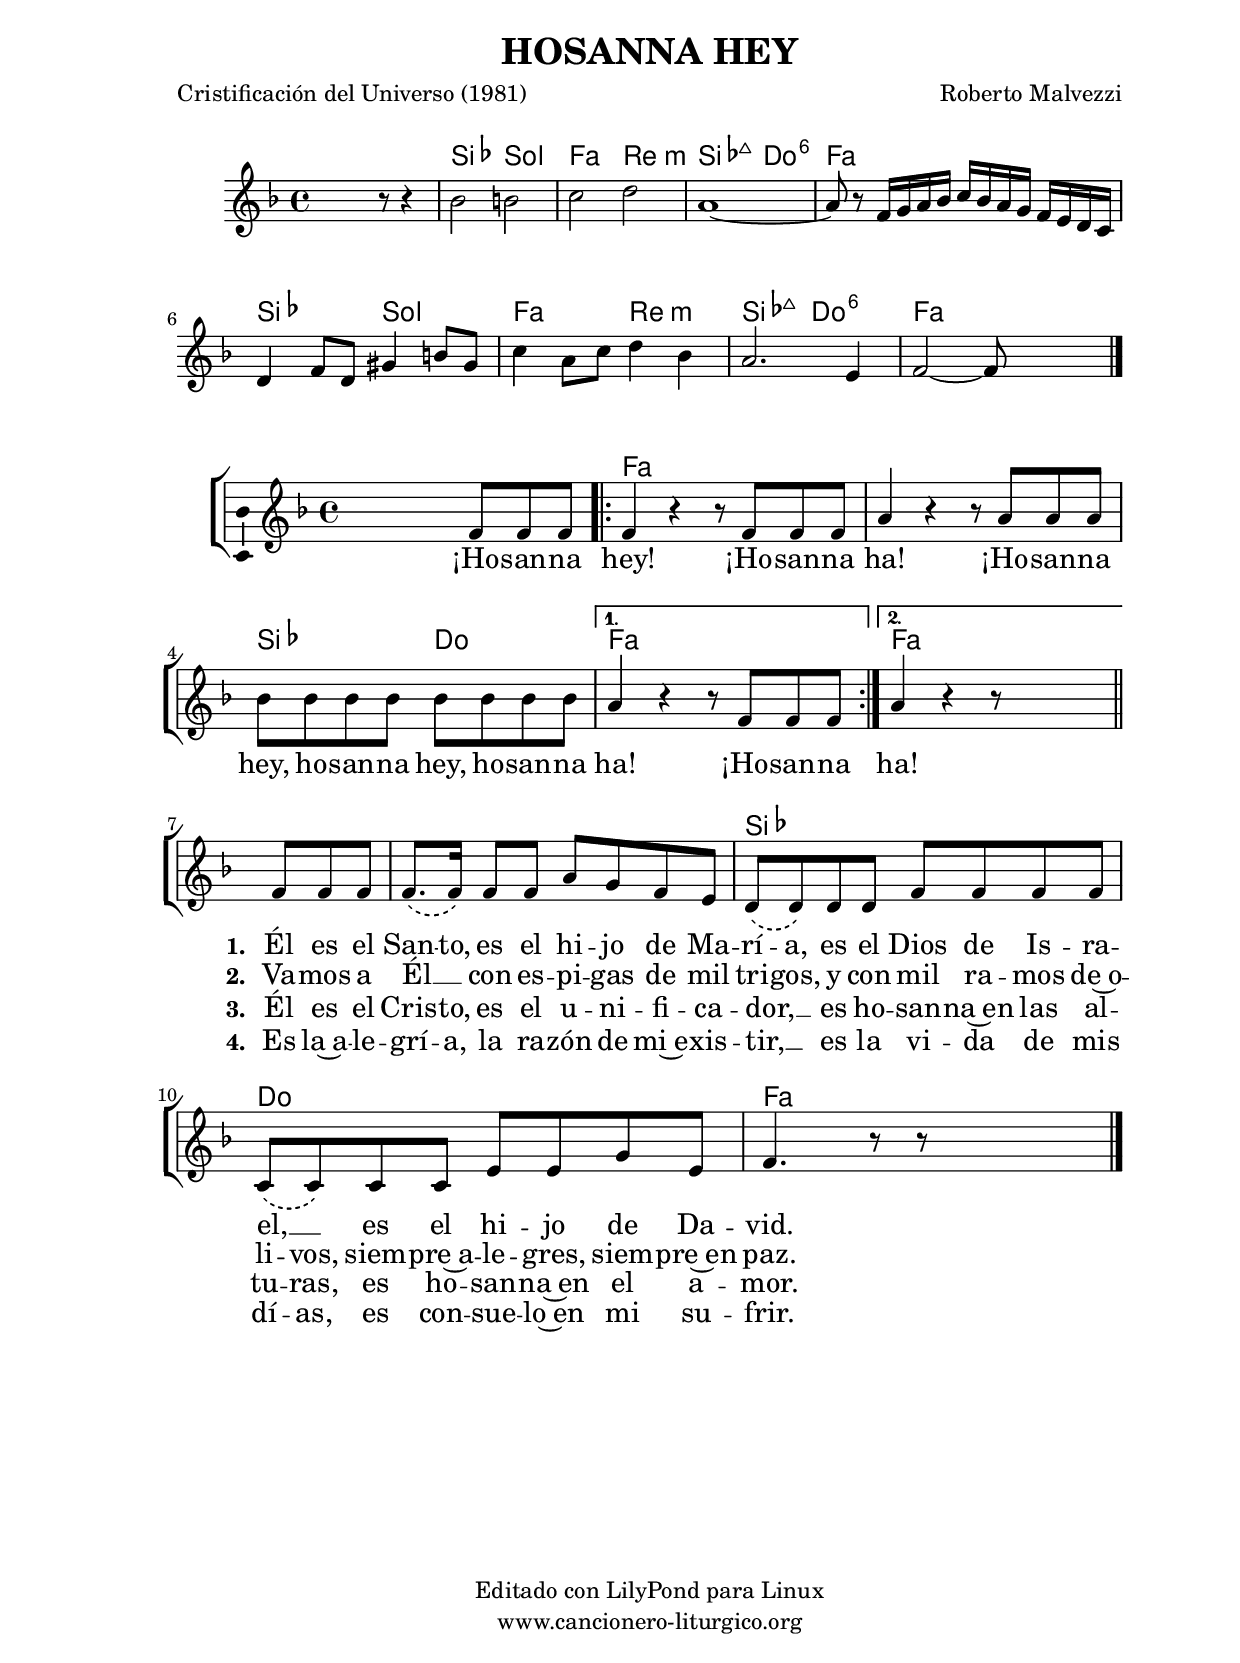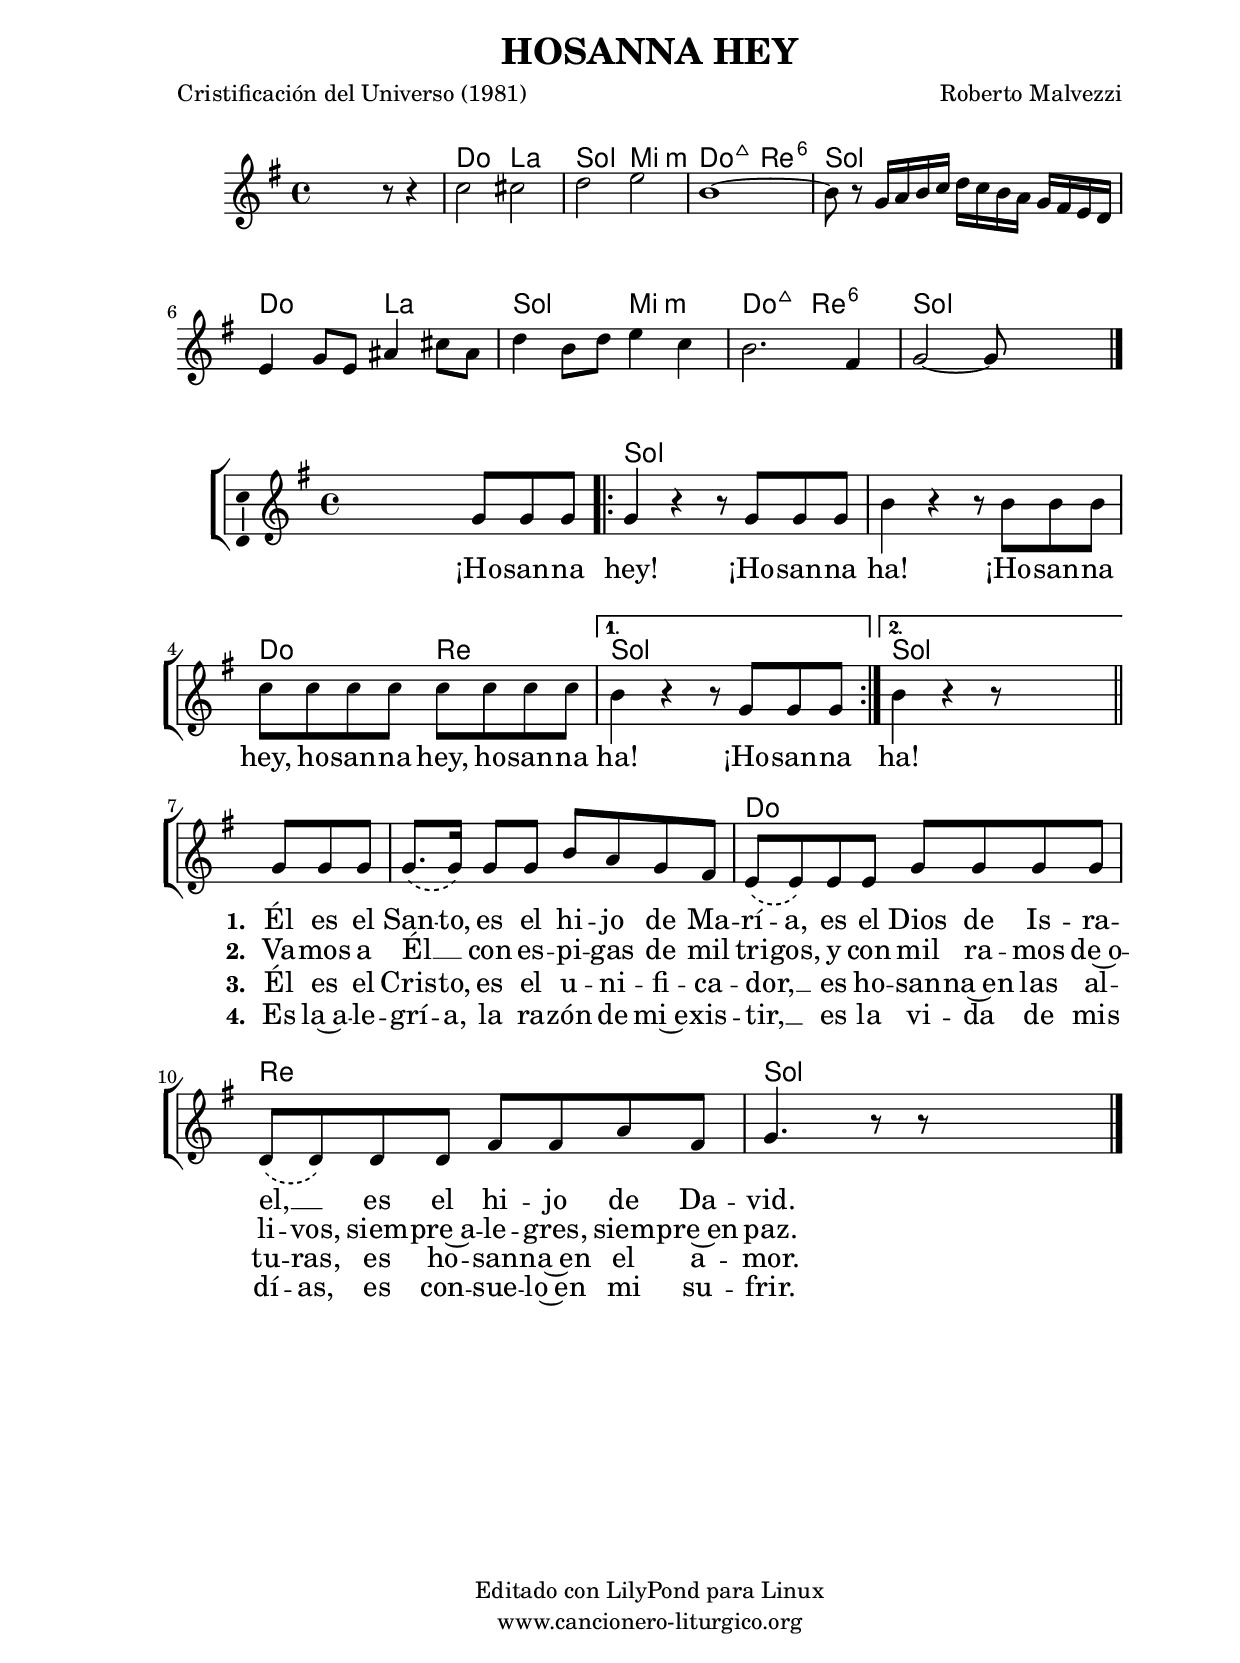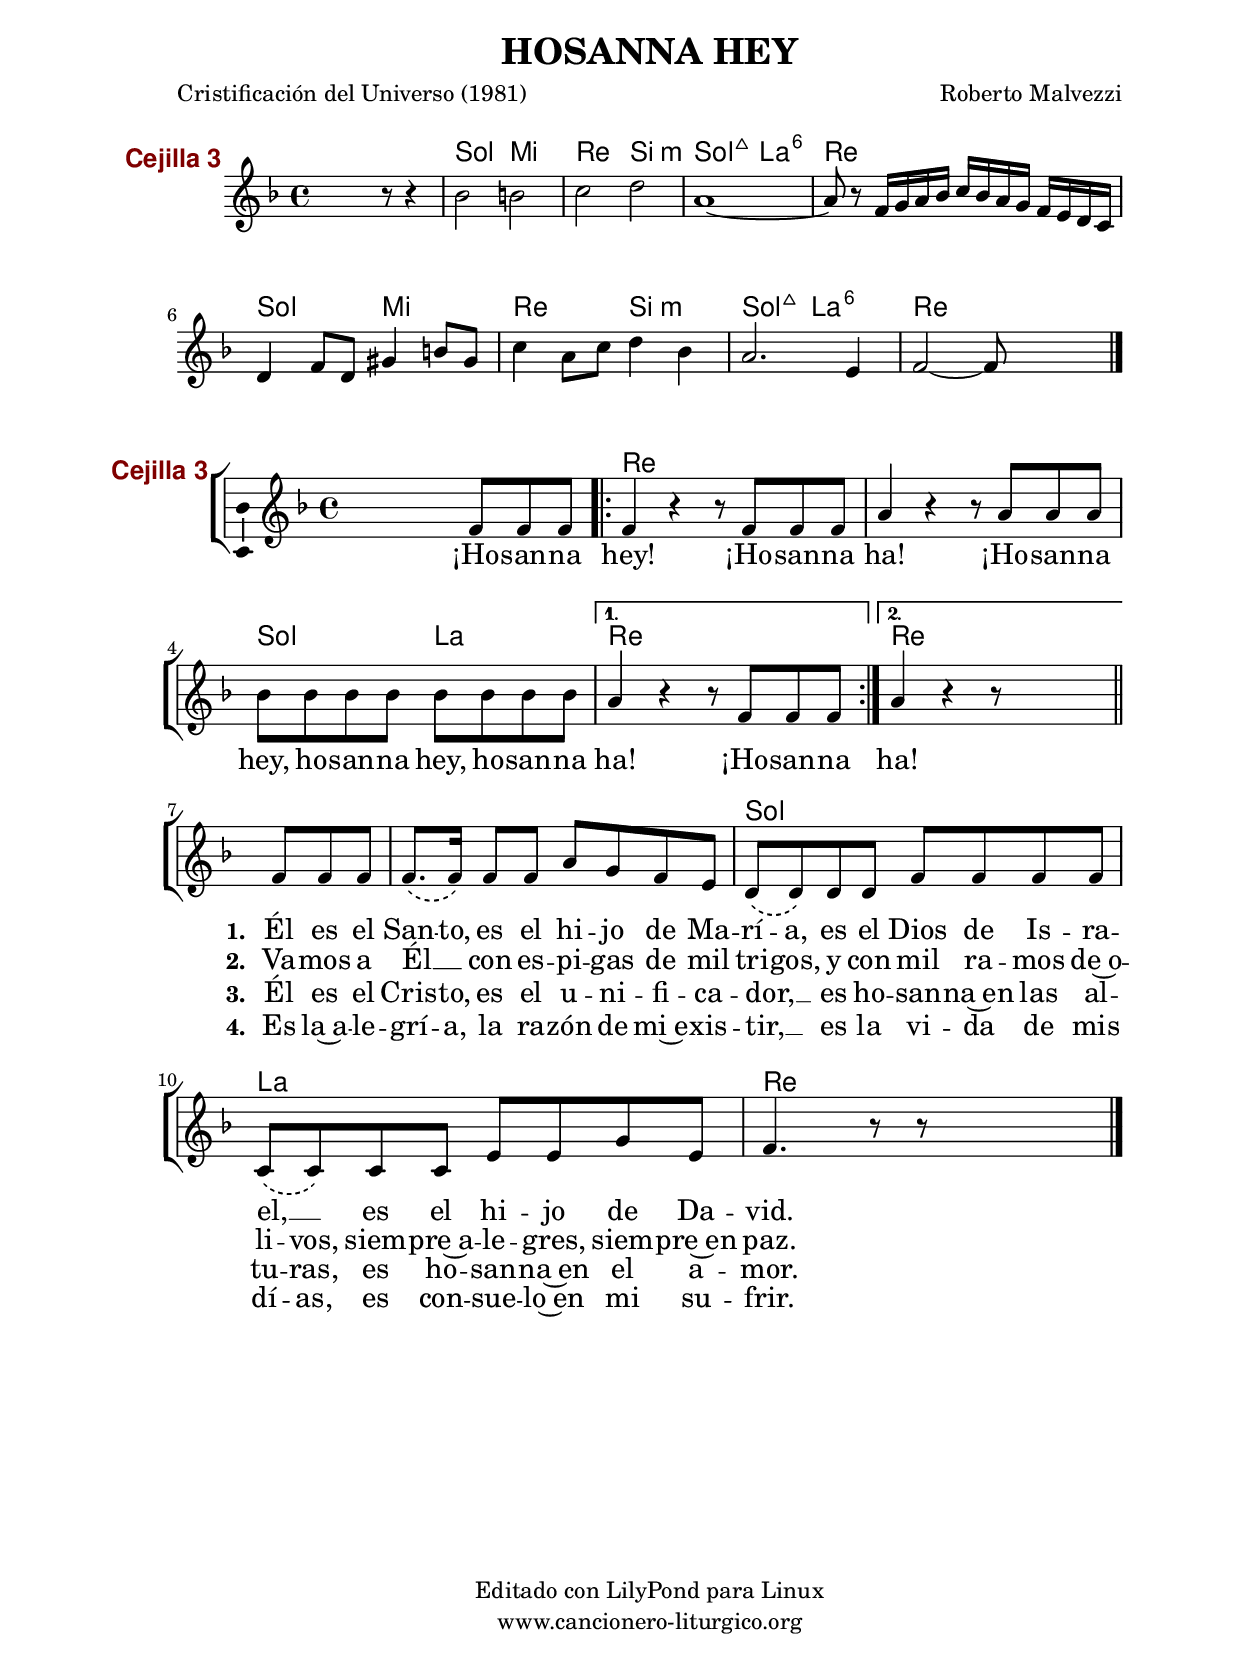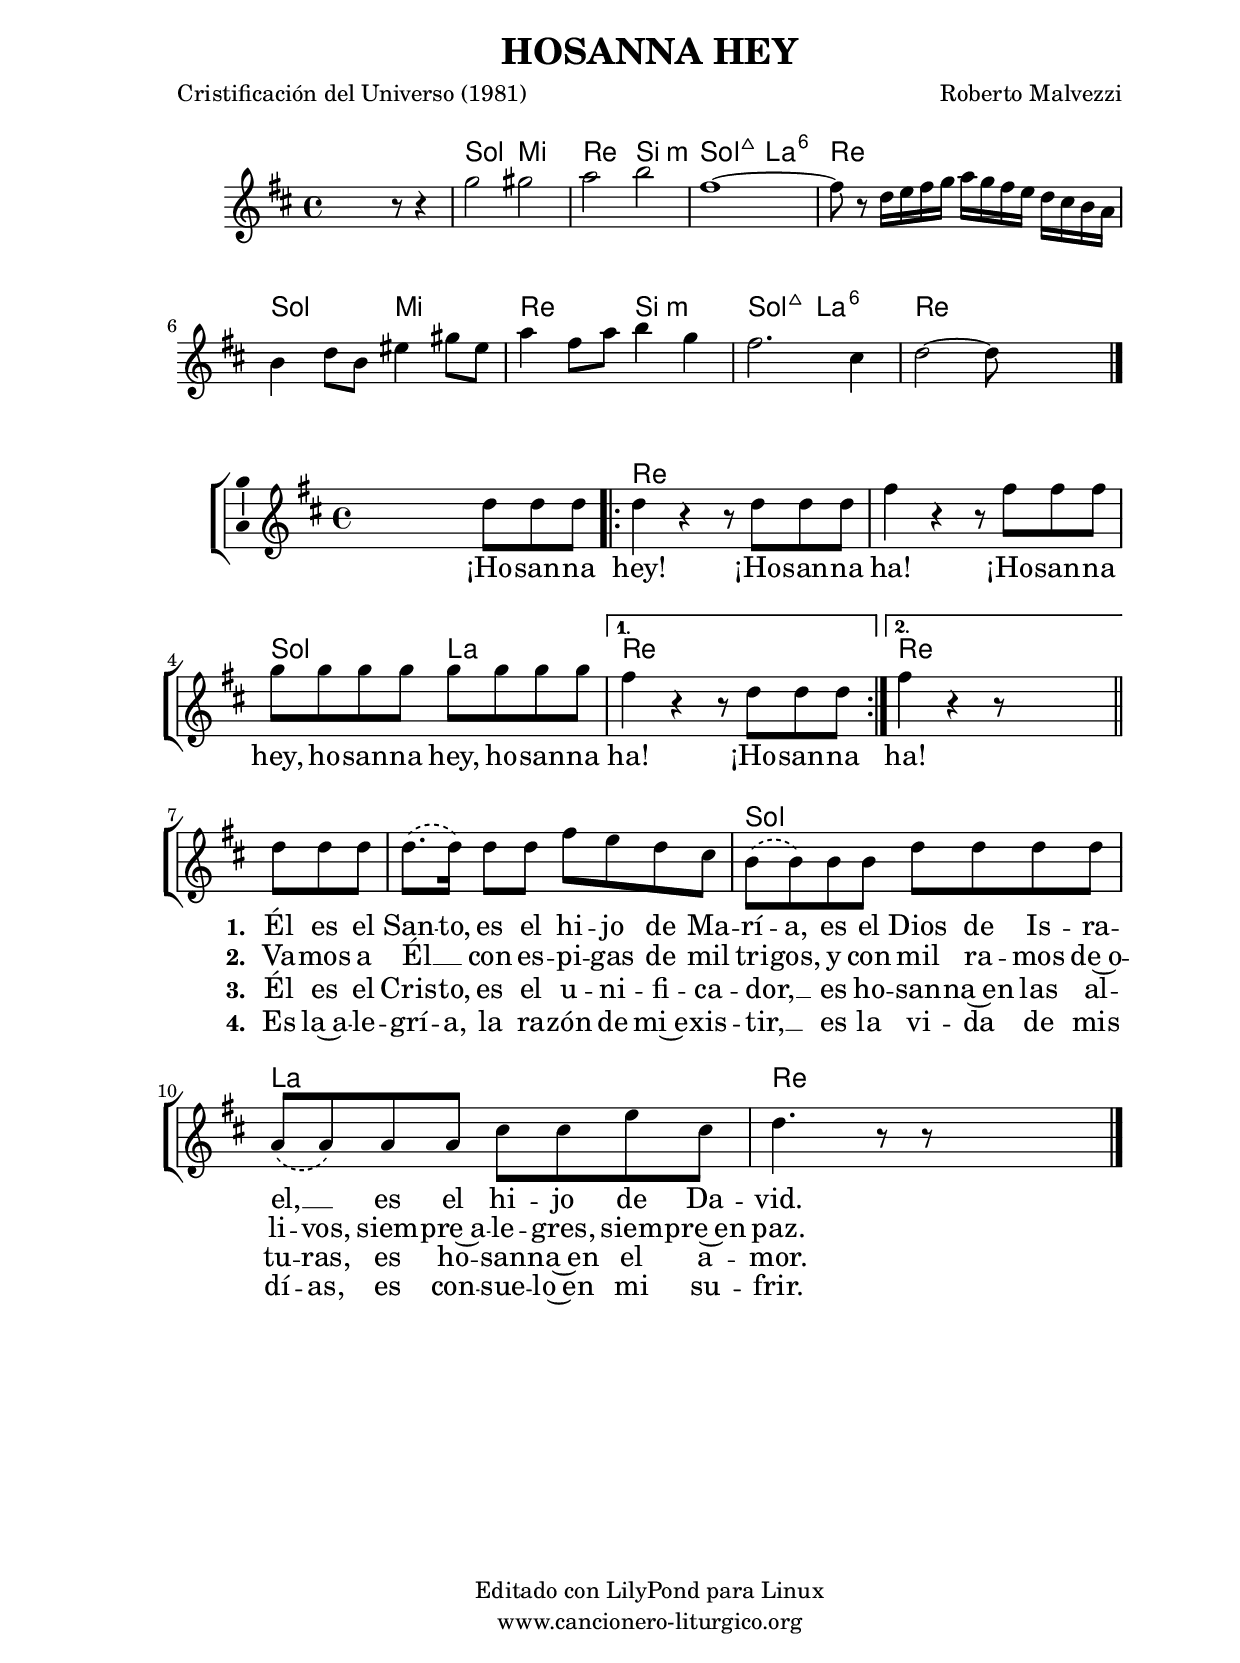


%versión de lilypond para la que se ha escrito esta partitura:
\version "2.16.0"

	%Tamaño papel
	#(set-default-paper-size "a4")
	%Tamaño partitura
	#(set-global-staff-size 20)
	%No responde al pulsar sobre una nota
	#(ly:set-option 'point-and-click #f)

%parámetros del encabezamiento:
\header {
	title = "HOSANNA HEY"
	subtitle = ""
	composer = "Roberto Malvezzi"
	poet = "Cristificación del Universo (1981)"
%	meter = "Tono original: Sol M"
	arranger = ""
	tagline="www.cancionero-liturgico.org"
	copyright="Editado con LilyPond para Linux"
	tiempo = "Cuaresma"
	usos = "Entrada, Comunión"
	letra = ""
	}

%parámetros asociados al papel:
\paper  {
	oddHeaderMarkup = \markup {\fill-line { \on-the-fly #not-first-page \fromproperty #'header:title \on-the-fly #not-first-page \fromproperty #'header:composer }}
	evenHeaderMarkup = \markup {\fill-line { \fromproperty #'header:composer \fromproperty #'header:title }}
	#(set-paper-size "a4")
	print-page-number = ##f
	first-page-number = 1
	print-first-page-number = ##f
%	head-separation = 3.0 \cm
	top-margin = 2.0 \cm
	bottom-margin = 0.5\cm
%%%	bottom-margin = -2.0\cm
	left-margin = 3.0 \cm
	line-width = 16.0 \cm 
	indent = 8\mm
	interscoreline = 2.\mm
	between-system-space = 15\mm
%	para que las partituras no llenen la hoja:
	ragged-bottom = ##t
%	idem para la última hoja:
	ragged-last-bottom = ##f
%	para que las partituras llenen el ancho del papel:
	ragged-last = ##f
	after-title-space = 2.5 \cm
%page-count=1
%system-count=8

	%Flexible Vertical Spacing
%	markup-markup-spacing =
%	#'((basic-distance . 15) (minimum-distance . 15) (padding . 3))
	markup-system-spacing =
	#'((basic-distance . 15) (minimum-distance . 15) (padding . 3))
	system-system-spacing =
	#'((basic-distance . 15) (minimum-distance . 15) (padding . 3))
	score-system-spacing =
	#'((basic-distance . 15) (minimum-distance . 15) (padding . 5))
%	top-system-spacing = % header
%	#'((basic-distance . 8) (minimum-distance . 0) (padding . 0))
%	top-markup-spacing =
%	#'((basic-distance . 20) (minimum-distance . 20) (padding . 0))
	last-bottom-spacing = % footer
	#'((basic-distance . 5) (minimum-distance . 5) (padding . 0))
%	score-markup-spacing =
%	#'((basic-distance . 16) (minimum-distance . 13) (padding . 0))

	}


%parámetros que afectan a toda la partitura:
global =  {
	%clave de sol (G):
	\clef G
	%armadura:
	\transpose c f
	\key c \major
	\tempo 4=135
	\set Score.tempoHideNote = ##t
	}


acordesintro = {
	\italianChords
	\chordmode {
\transpose c f
{

s1
f2 d c a:m f:7+ g:6 c s f d
c2 a:m f:7+ g:6 c s

	}
	}
}

acordes = {
	\italianChords
	\chordmode {
\transpose c f
{

s1

\repeat volta 2 {
c1 c f2 g
}

\alternative {
{
c1
}
{
c1
}
}

s1
c1 f g c

	}
	}
}

melodiaintro = 
\transpose c f
{
	\relative c'{
	\time 4/4

s2 s8 r8 r4
f2 fis
g2 a
e1~
e8 r8 c16 d e f g f e d c b a g
a4 c8 a dis4 fis8 dis
g4 e8 g a4 f
e2. b4
c2~c8 s8 s4

	\bar "|."
	}
	}


melodia = 
\transpose c f
{
	\relative c'{
	\time 4/4

\phrasingSlurDashed

s2 s8 c8 c c
\repeat volta 2 {
c4 r4 r8 c8 c c
e4 r4 r8 e8 e e
f8 f f f f f f f
}
\alternative {
{
e4 r4 r8 c8 c c
}
{
e4 r4 r8 s8 s4
}
}

\bar "||"
\break

s2 s8 c8 c c
c8. \(c16\) c8 c e d c b
a8 \(a\) a a c c c c
g8 \(g\) g g b b d b
c4. r8 r8 s8 s4

	\bar "|."
	}
	}


texto = \lyricmode {
¡Ho -- san -- na hey! ¡Ho -- san -- na ha!
¡Ho -- san -- na hey, ho -- san -- na hey, ho -- san -- na ha!
¡Ho -- san -- na
ha!

\set stanza =#"1. " Él es el San -- to, es el hi -- jo de Ma -- rí -- a,
es el Dios de Is -- ra -- el, __ _ es el hi -- jo de Da -- vid.

	}

textodos = \lyricmode {
\skip 1 \skip 1 \skip 1 \skip 1 \skip 1 \skip 1 \skip 1 \skip 1
\skip 1 \skip 1 \skip 1 \skip 1 \skip 1 \skip 1 \skip 1 \skip 1
\skip 1 \skip 1 \skip 1 \skip 1 \skip 1 \skip 1 \skip 1 \skip 1

\set stanza =#"2. " Va -- mos a Él __ _ con es -- pi -- gas de mil tri -- gos,
y con mil ra -- mos de~o -- li -- vos, siem -- pre~a -- le -- gres, siem -- pre~en paz.

	}

textotres = \lyricmode {
\skip 1 \skip 1 \skip 1 \skip 1 \skip 1 \skip 1 \skip 1 \skip 1
\skip 1 \skip 1 \skip 1 \skip 1 \skip 1 \skip 1 \skip 1 \skip 1
\skip 1 \skip 1 \skip 1 \skip 1 \skip 1 \skip 1 \skip 1 \skip 1

\set stanza =#"3. " Él es el Cris -- to, es el u -- ni -- fi -- ca -- dor, __ _
es ho -- san -- na~en las al -- tu -- ras, es ho -- san -- na~en el a -- mor.

	}

textocuatro = \lyricmode {
\skip 1 \skip 1 \skip 1 \skip 1 \skip 1 \skip 1 \skip 1 \skip 1
\skip 1 \skip 1 \skip 1 \skip 1 \skip 1 \skip 1 \skip 1 \skip 1
\skip 1 \skip 1 \skip 1 \skip 1 \skip 1 \skip 1 \skip 1 \skip 1

\set stanza =#"4. " Es la~a -- le -- grí -- a, la ra -- zón de mi~e -- xis -- tir, __ _
es la vi -- da de mis dí -- as, es con -- sue -- lo~en mi su -- frir.

	}


acordesintroStaff = \context ChordNames = acordesintroStaff <<
	\set chordChanges = ##t
	\acordesintro
	>>

acordesStaff = \context ChordNames = acordesStaff <<
	\set chordChanges = ##t
	\acordes
	>>


%%%%%%%%%%%%%%%%%%%%%%%%%%%%%%%%%%% CEJILLA %%%%%%%%%%%%%%%%%%%%%%%%%%%%%%%%%%%
acordesintrocejilla = {
%%%	\override ChordNames.ChordName #'font-size = #-1
%%%	\override ChordNames.ChordName #'font-series = #'bold
	\transpose f d {
		\acordesintro
		}
	}

acordesintrocejillaStaff = \context ChordNames = acordesintrocejillaStaff <<
	\set Staff.instrumentName = \markup \with-color #darkred \larger \bold \sans "Cejilla 3"
	\set chordChanges = ##t
	\acordesintrocejilla
	>>
acordescejilla = {
%%%	\override ChordNames.ChordName #'font-size = #-1
%%%	\override ChordNames.ChordName #'font-series = #'bold
	\transpose f d {
		\acordes
		}
	}

acordescejillaStaff = \context ChordNames = acordescejillaStaff <<
	\set Staff.instrumentName = \markup \with-color #darkred \larger \bold \sans "Cejilla 3"
	\set chordChanges = ##t
	\acordescejilla
	>>
%%%%%%%%%%%%%%%%%%%%%%%%%%%%%%%%%%% CEJILLA %%%%%%%%%%%%%%%%%%%%%%%%%%%%%%%%%%%


vozintroStaff = \context Voice = vozintroStaff
<<
	\override Staff.StaffSymbol #'staff-space = #(magstep -0.35)
	\set Staff.midiInstrument = #"english horn"
	\set Staff.midiMinimumVolume = #0.7
	\set Staff.midiMaximumVolume = #0.9
	\global
	\melodiaintro
	>>

vozStaff = \context Voice = vozStaff
\with {\consists "Ambitus_engraver"}
<<
%	\set Staff.instrumentName = ""
%	\set Staff.shortInstrumentName = ""
%	\set Staff.midiInstrument = #"clarinet"
%	\set Staff.midiInstrument = #"cello"
%	\set Staff.midiInstrument = #"flute"
	\set Staff.midiInstrument = #"electric guitar (jazz)"
%	\set Staff.midiInstrument = #"english horn"
%	\set Staff.midiInstrument = #"violin"
%	\set Staff.midiInstrument = #"glockenspiel"
	\set Staff.midiMinimumVolume = #0.7
	\set Staff.midiMaximumVolume = #0.9
	\global
	\melodia
	>>

textoStaff = \context Lyrics = textoStaff <<
	\lyricsto vozStaff \texto
	>>

textodosStaff = \context Lyrics = textodosStaff <<
	\lyricsto vozStaff \textodos
	>>

textotresStaff = \context Lyrics = textotresStaff <<
	\lyricsto vozStaff \textotres
	>>

textocuatroStaff = \context Lyrics = textocuatroStaff <<
	\lyricsto vozStaff \textocuatro
	>>


\book {
	\score {
		\context ChoirStaff {
%			\override StaffGroup.SystemStartBracket #'collapse-height = #1
%			\override Score.SystemStartBar #'collapse-height = #1
			<<
			\acordesintroStaff
			\vozintroStaff
			>>
			}
		\layout {
	    		\context {
				\Lyrics
				\override LyricText #'font-size = #2
				}
	   		 \context {
				\Score
				\override StaffSymbol #'staff-space = #(magstep +3)
				}
			}
		}
	\score {
		\context ChoirStaff {
			\override StaffGroup.SystemStartBracket #'collapse-height = #1
			\override Score.SystemStartBar #'collapse-height = #1
			<<
			\acordesStaff
			\vozStaff
			\textoStaff
			\textodosStaff
			\textotresStaff
			\textocuatroStaff
			>>
			}
		\layout {
	    		\context {
				\Lyrics
				\override LyricText #'font-size = #2
				}
	   		 \context {
				\Score
				\override StaffSymbol #'staff-space = #(magstep +3)
				}
			}
		}
	\score {
		\unfoldRepeats
		\context ChoirStaff {
			<<
			\acordesintroStaff
			\vozintroStaff
			>>
			<<
			\acordesStaff
			\vozStaff
			>>
			}
		\midi {
	  		\context {
	  			\Score
				tempoWholesPerMinute = #(ly:make-moment 70 4)
				}
			}
		}
	}


%Partitura para guitarra
#(define output-suffix "G")
\book {
	\score {
		\context ChoirStaff {
%			\override StaffGroup.SystemStartBracket #'collapse-height = #1
%			\override Score.SystemStartBar #'collapse-height = #1
			<<
			\acordesintrocejillaStaff
			\vozintroStaff
			>>
			}
		\layout {
%%%%%%%%%%%%%%%%%%%%%%%%%%%%%%%%%%% CEJILLA %%%%%%%%%%%%%%%%%%%%%%%%%%%%%%%%%%%
			\context {
				\ChordNames \consists Instrument_name_engraver
				}
%%%%%%%%%%%%%%%%%%%%%%%%%%%%%%%%%%% CEJILLA %%%%%%%%%%%%%%%%%%%%%%%%%%%%%%%%%%%
	    		\context {
				\Lyrics
				\override LyricText #'font-size = #2
				}
	   		 \context {
				\Score
				\override StaffSymbol #'staff-space = #(magstep +3)
				}
			}
		}
	\score {
		\context ChoirStaff {
			\override StaffGroup.SystemStartBracket #'collapse-height = #1
			\override Score.SystemStartBar #'collapse-height = #1
			<<
			\acordescejillaStaff
			\vozStaff
			\textoStaff
			\textodosStaff
			\textotresStaff
			\textocuatroStaff
			>>
			}
		\layout {
%%%%%%%%%%%%%%%%%%%%%%%%%%%%%%%%%%% CEJILLA %%%%%%%%%%%%%%%%%%%%%%%%%%%%%%%%%%%
			\context {
				\ChordNames \consists Instrument_name_engraver
				}
%%%%%%%%%%%%%%%%%%%%%%%%%%%%%%%%%%% CEJILLA %%%%%%%%%%%%%%%%%%%%%%%%%%%%%%%%%%%
	    		\context {
				\Lyrics
				\override LyricText #'font-size = #2
				}
	   		 \context {
				\Score
				\override StaffSymbol #'staff-space = #(magstep +3)
				}
			}
		}
	}


#(define output-suffix "C")
\book {
	\score {
		\context ChoirStaff {
%			\override StaffGroup.SystemStartBracket #'collapse-height = #1
%			\override Score.SystemStartBar #'collapse-height = #1
\transpose c d
			<<
			\acordesintroStaff
			\vozintroStaff
			>>
			}
		\layout {
	    		\context {
				\Lyrics
				\override LyricText #'font-size = #2
				}
	   		 \context {
				\Score
				\override StaffSymbol #'staff-space = #(magstep +3)
				}
			}
		}
	\score {
		\context ChoirStaff {
			\override StaffGroup.SystemStartBracket #'collapse-height = #1
			\override Score.SystemStartBar #'collapse-height = #1
\transpose c d
			<<
			\acordesStaff
			\vozStaff
			\textoStaff
			\textodosStaff
			\textotresStaff
			\textocuatroStaff
			>>
			}
		\layout {
	    		\context {
				\Lyrics
				\override LyricText #'font-size = #2
				}
	   		 \context {
				\Score
				\override StaffSymbol #'staff-space = #(magstep +3)
				}
			}
		}
	}


#(define output-suffix "S")
\book {
	\score {
		\context ChoirStaff {
%			\override StaffGroup.SystemStartBracket #'collapse-height = #1
%			\override Score.SystemStartBar #'collapse-height = #1
\transpose c a
			<<
			\acordesintroStaff
			\vozintroStaff
			>>
			}
		\layout {
	    		\context {
				\Lyrics
				\override LyricText #'font-size = #2
				}
	   		 \context {
				\Score
				\override StaffSymbol #'staff-space = #(magstep +3)
				}
			}
		}
	\score {
		\context ChoirStaff {
			\override StaffGroup.SystemStartBracket #'collapse-height = #1
			\override Score.SystemStartBar #'collapse-height = #1
\transpose c a
			<<
			\acordesStaff
			\vozStaff
			\textoStaff
			\textodosStaff
			\textotresStaff
			\textocuatroStaff
			>>
			}
		\layout {
	    		\context {
				\Lyrics
				\override LyricText #'font-size = #2
				}
	   		 \context {
				\Score
				\override StaffSymbol #'staff-space = #(magstep +3)
				}
			}
		}
	}


